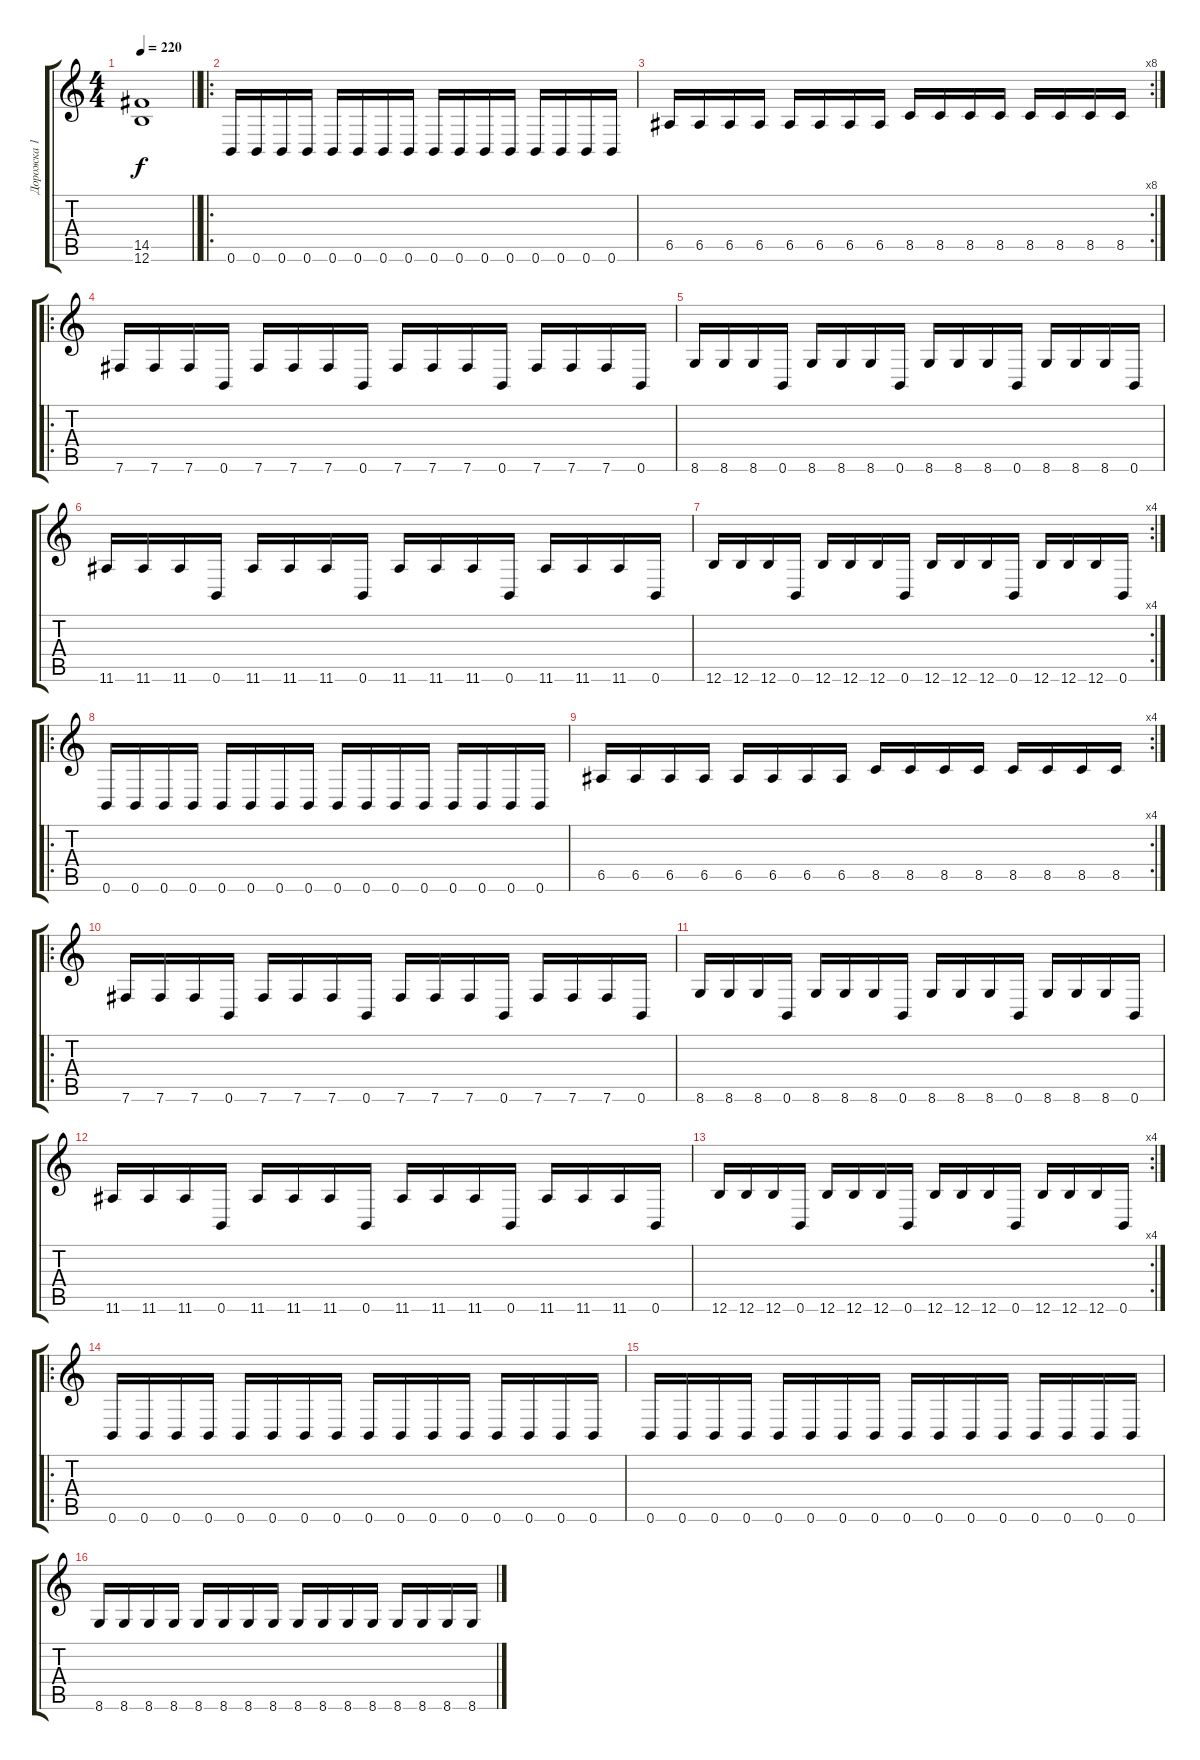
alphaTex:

\track ("Дорожка 1" "Дорожка 1") {instrument overdrivenguitar}
\staff {score tabs}
\tuning (B3 Gb3 D3 A2 E2 B1) {hide}
\ts (4 4)
\tempo 220
\clef g2
\barLineRight lightlight
\ks c
(14.5{t} 12.6{t}).1{dy f} |
\ro
0.6.16 0.6.16 0.6.16 0.6.16 0.6.16 0.6.16 0.6.16 0.6.16 0.6.16 0.6.16 0.6.16 0.6.16 0.6.16 0.6.16 0.6.16 0.6.16 |
\rc 8
6.5.16 6.5.16 6.5.16 6.5.16 6.5.16 6.5.16 6.5.16 6.5.16 8.5.16 8.5.16 8.5.16 8.5.16 8.5.16 8.5.16 8.5.16 8.5.16 |
\ro
7.6.16 7.6.16 7.6.16 0.6.16 7.6.16 7.6.16 7.6.16 0.6.16 7.6.16 7.6.16 7.6.16 0.6.16 7.6.16 7.6.16 7.6.16 0.6.16 |
8.6.16 8.6.16 8.6.16 0.6.16 8.6.16 8.6.16 8.6.16 0.6.16 8.6.16 8.6.16 8.6.16 0.6.16 8.6.16 8.6.16 8.6.16 0.6.16 |
11.6.16 11.6.16 11.6.16 0.6.16 11.6.16 11.6.16 11.6.16 0.6.16 11.6.16 11.6.16 11.6.16 0.6.16 11.6.16 11.6.16 11.6.16 0.6.16 |
\rc 4
12.6.16 12.6.16 12.6.16 0.6.16 12.6.16 12.6.16 12.6.16 0.6.16 12.6.16 12.6.16 12.6.16 0.6.16 12.6.16 12.6.16 12.6.16 0.6.16 |
\ro
0.6.16 0.6.16 0.6.16 0.6.16 0.6.16 0.6.16 0.6.16 0.6.16 0.6.16 0.6.16 0.6.16 0.6.16 0.6.16 0.6.16 0.6.16 0.6.16 |
\rc 4
6.5.16 6.5.16 6.5.16 6.5.16 6.5.16 6.5.16 6.5.16 6.5.16 8.5.16 8.5.16 8.5.16 8.5.16 8.5.16 8.5.16 8.5.16 8.5.16 |
\ro
7.6.16 7.6.16 7.6.16 0.6.16 7.6.16 7.6.16 7.6.16 0.6.16 7.6.16 7.6.16 7.6.16 0.6.16 7.6.16 7.6.16 7.6.16 0.6.16 |
8.6.16 8.6.16 8.6.16 0.6.16 8.6.16 8.6.16 8.6.16 0.6.16 8.6.16 8.6.16 8.6.16 0.6.16 8.6.16 8.6.16 8.6.16 0.6.16 |
11.6.16 11.6.16 11.6.16 0.6.16 11.6.16 11.6.16 11.6.16 0.6.16 11.6.16 11.6.16 11.6.16 0.6.16 11.6.16 11.6.16 11.6.16 0.6.16 |
\rc 4
12.6.16 12.6.16 12.6.16 0.6.16 12.6.16 12.6.16 12.6.16 0.6.16 12.6.16 12.6.16 12.6.16 0.6.16 12.6.16 12.6.16 12.6.16 0.6.16 |
\ro
0.6.16 0.6.16 0.6.16 0.6.16 0.6.16 0.6.16 0.6.16 0.6.16 0.6.16 0.6.16 0.6.16 0.6.16 0.6.16 0.6.16 0.6.16 0.6.16 |
0.6.16 0.6.16 0.6.16 0.6.16 0.6.16 0.6.16 0.6.16 0.6.16 0.6.16 0.6.16 0.6.16 0.6.16 0.6.16 0.6.16 0.6.16 0.6.16 |
8.6.16 8.6.16 8.6.16 8.6.16 8.6.16 8.6.16 8.6.16 8.6.16 8.6.16 8.6.16 8.6.16 8.6.16 8.6.16 8.6.16 8.6.16 8.6.16
